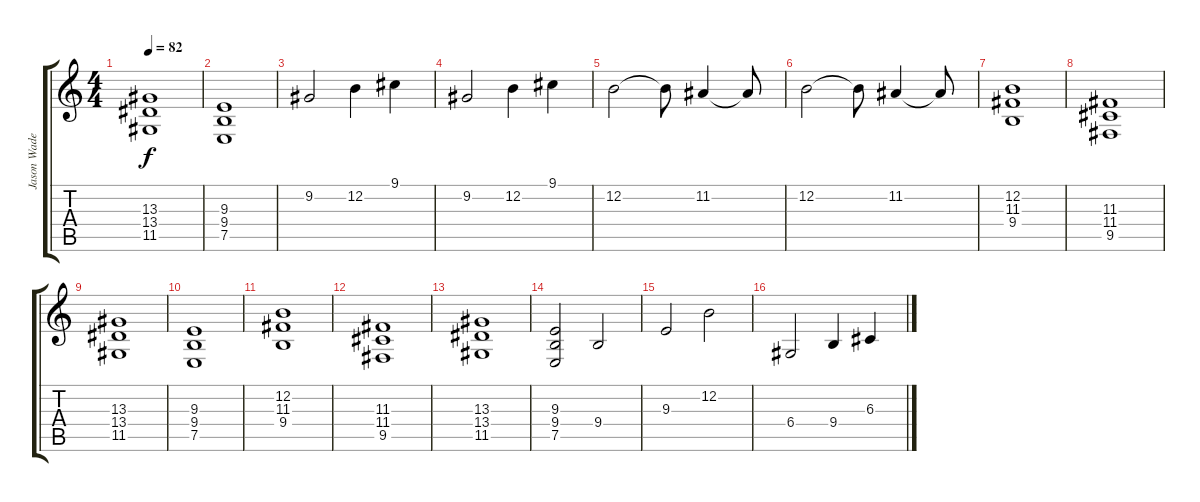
\track ("Jason Wade [Piano 1]" "Jason Wade") {instrument acousticgrandpiano}
\staff {score tabs}
\tuning (E4 B3 G3 D3 A2 E2) {hide}
\ts (4 4)
\tempo 82
\clef g2
\ks c
(13.3 13.4 11.5).1{dy f} |
(9.3 9.4 7.5).1 |
9.2.2{volume 4 instrument distortionguitar} 12.2.4 9.1.4 |
9.2.2 12.2.4 9.1.4 |
12.2.2 12.2{t}.8 11.2.4 11.2{t}.8 |
12.2.2 12.2{t}.8 11.2.4 11.2{t}.8 |
(12.2 11.3 9.4).1{volume 14 instrument acousticgrandpiano} |
(11.3 11.4 9.5).1 |
(13.3 13.4 11.5).1 |
(9.3 9.4 7.5).1 |
(12.2 11.3 9.4).1 |
(11.3 11.4 9.5).1 |
(13.3 13.4 11.5).1 |
(9.3 9.4 7.5).2 9.4.2 |
9.3.2 12.2.2 |
6.4.2 9.4.4 6.3.4
